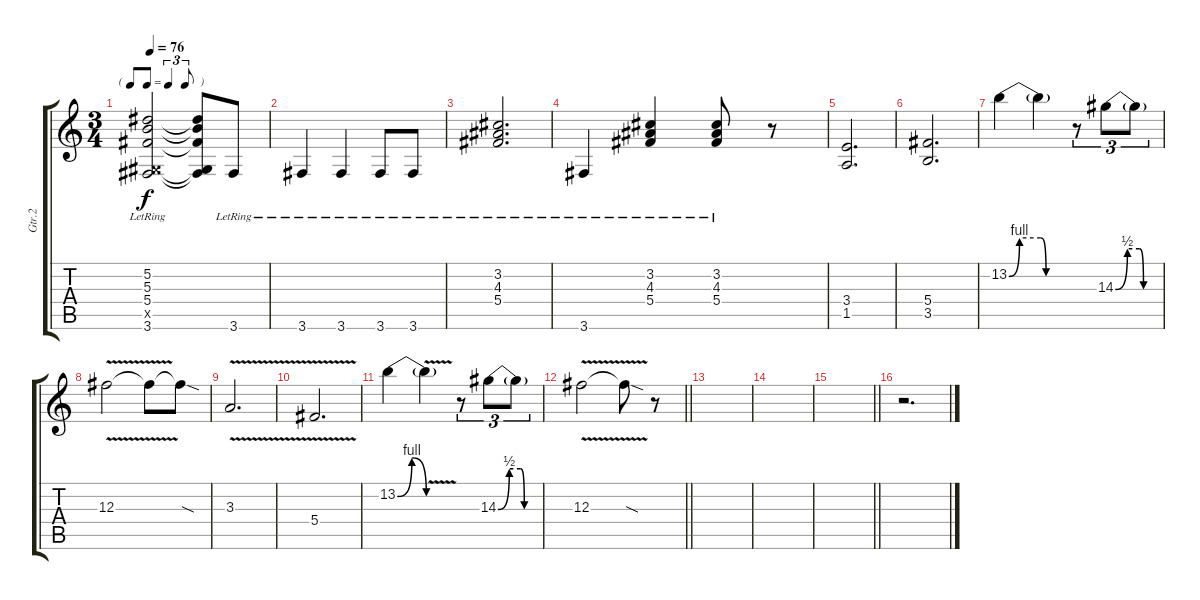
\track ("Gtr.2" "Gtr.2") {instrument acousticguitarsteel}
\staff {score tabs}
\tuning (Eb4 Bb3 Gb3 Db3 Ab2 Eb2) {hide}
\ts (3 4)
\tf triplet8th
\tempo 76
\clef g2
\ks c
(5.2{lr} 5.3{lr} 5.4{lr} 0.5{x} 3.6{lr}).2{dy f} (5.2{t} 5.3{t} 5.4{t} 0.5{t} 3.6{t}).8 3.6{lr}.8 |
3.6{lr}.4 3.6{lr}.4 3.6{lr}.8 3.6{lr}.8 |
(3.2{lr} 4.3{lr} 5.4{lr}).2{d} |
3.6{lr}.4 (3.2{lr} 4.3{lr} 5.4{lr}).4 (3.2{lr} 4.3{lr} 5.4{lr}).8 r.8 |
(3.4 1.5).2{d} |
(5.4 3.5).2{d} |
13.2{be (custom 0 0 10 4 30 4 35 0 60 0)}.4 13.2{t}.4 r.8{tu (3 2)} 14.3{be (custom 0 0 15 2 30 2 35 0 60 0)}.8{tu (3 2) beam merge} 14.3{t}.8{tu (3 2)} |
12.3{v}.2 12.3{t}.8 12.3{sod t}.8 |
3.3{v}.2{d} |
5.4{v}.2{d} |
13.2{be (bendrelease 0 0 25 4 35 4 60 0)}.4 13.2{v t}.4 r.8{tu (3 2)} 14.3{be (custom 0 0 15 2 30 2 35 0 60 0)}.8{tu (3 2) beam merge} 14.3{t}.8{tu (3 2)} |
\barLineRight lightlight
12.3{v}.2 12.3{sod t}.8 r.8 |
\section ("" "")
|
|
\barLineRight lightlight
|
\section ("" "")
r.2{d}
